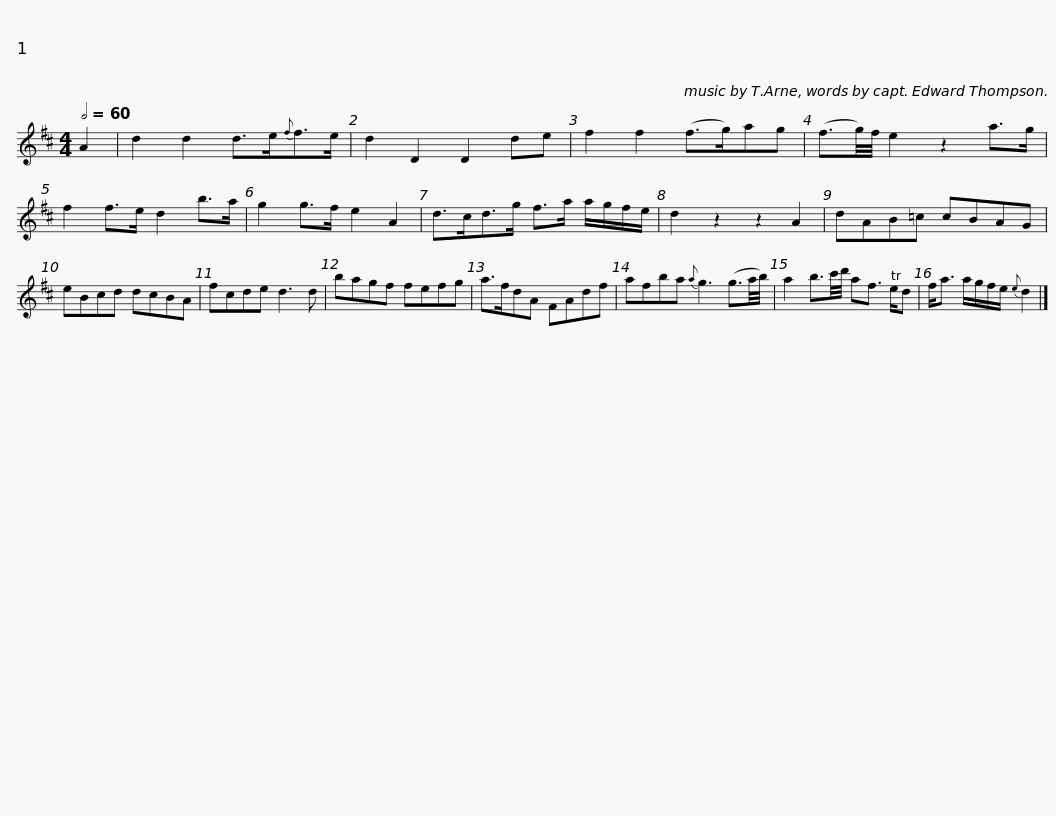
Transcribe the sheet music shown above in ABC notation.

X:1
L:1/8
Q:1/2=60
M:4/4
I:linebreak $
K:D
V:1 treble
V:1
 A2 | d2 d2 d>e{f}f>e | d2 D2 D2 de | f2 f2 (f>g)ag | (f3/2g/4)f/4 e2 z2 a>g |$ %5
 f2 f>e d2 b>a | g2 g>f e2 A2 | d>cd>g f>a a/g/f/e/ | d2 z2 z2 A2 |$ dAB=c cBAG | %10
 eBcd dcBA | fcde d3 d | bagf fefg |$ a>fdA FAdf | afba{a} g3 (g3/2a/4b/4) | %15
 a2 b3/2c'/4d'/4 af3/2 e/d | f<a a/g/f/e/{e} d2 |] %17
